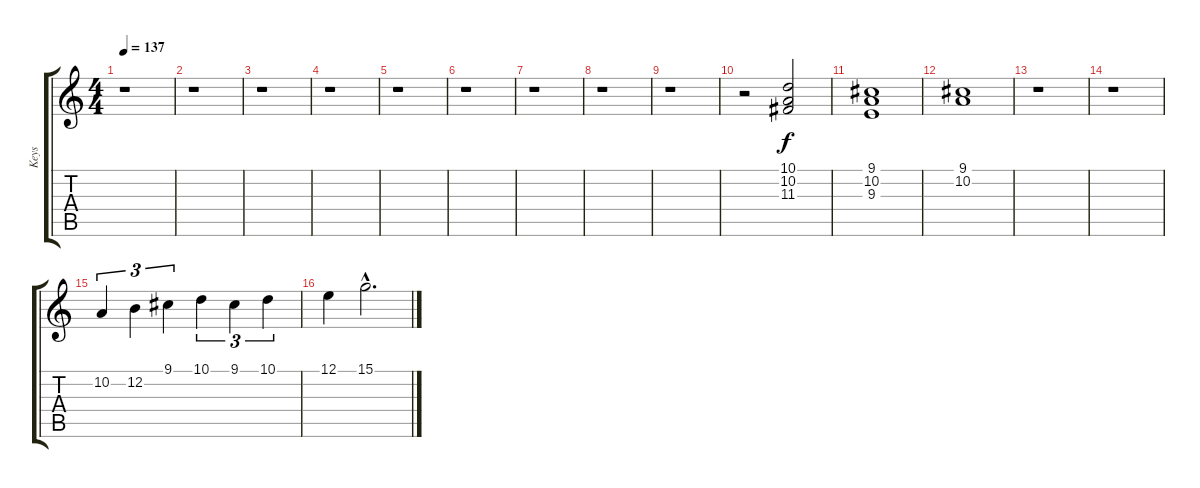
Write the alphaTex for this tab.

\track ("Keys" "Keys") {instrument percussiveorgan}
\staff {score tabs}
\tuning (E4 B3 G3 D3 A2 E2) {hide}
\ts (4 4)
\tempo 137
\clef g2
\ks c
r.1{dy f instrument percussiveorgan} |
r.1 |
r.1 |
r.1 |
r.1 |
r.1 |
r.1 |
r.1 |
r.1 |
r.2 (10.1 10.2 11.3).2 |
(9.1 10.2 9.3).1 |
(9.1 10.2).1 |
r.1 |
r.1 |
10.2.4{tu (3 2)} 12.2.4{tu (3 2)} 9.1.4{tu (3 2)} 10.1.4{tu (3 2)} 9.1.4{tu (3 2)} 10.1.4{tu (3 2)} |
12.1.4 15.1{hac}.2{d}
